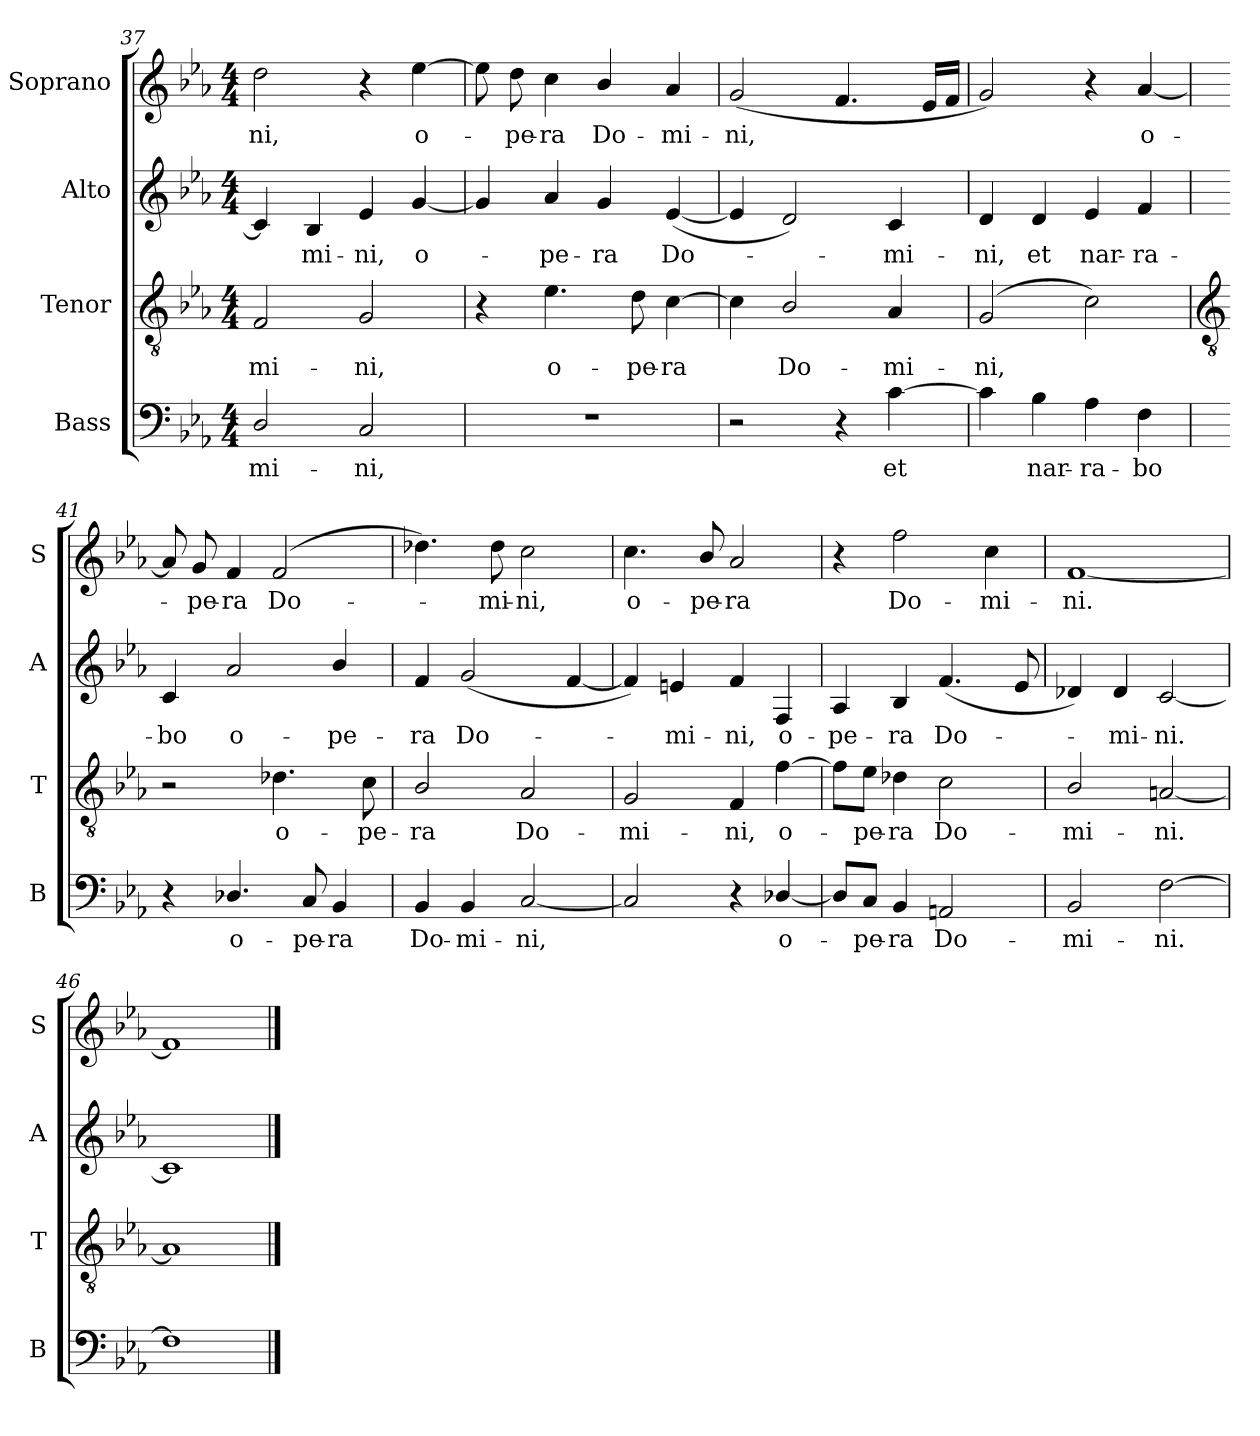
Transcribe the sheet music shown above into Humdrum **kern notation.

**kern	**text	**kern	**text	**kern	**text	**kern	**text
*part4	*part4	*part3	*part3	*part2	*part2	*part1	*part1
*staff4	*staff4	*staff3	*staff3	*staff2	*staff2	*staff1	*staff1
*I"Bass	*	*I"Tenor	*	*I"Alto	*	*I"Soprano	*
*I'B	*	*I'T	*	*I'A	*	*I'S	*
*clefF4	*	*clefGv2	*	*clefG2	*	*clefG2	*
*k[b-e-a-]	*	*k[b-e-a-]	*	*k[b-e-a-]	*	*k[b-e-a-]	*
*E-:	*	*E-:	*	*E-:	*	*E-:	*
*M4/4	*	*M4/4	*	*M4/4	*	*M4/4	*
=37	=37	=37	=37	=37	=37	=37	=37
!	!LO:LY:b	!	!LO:LY:b	!	!	!	!LO:LY:b
2D/	-mi-	2F	-mi-	4c]	.	2dd	-ni,
!	!	!	!	!	!LO:LY:b	!	!
.	.	.	.	4B-	mi-	.	.
!	!LO:LY:b	!	!LO:LY:b	!	!LO:LY:b	!	!
2C	-ni,	2G	-ni,	4e-	-ni,	4r	.
!	!	!	!	!	!LO:LY:b	!	!LO:LY:b
.	.	.	.	[4g	o-	[4ee-	o-
=38	=38	=38	=38	=38	=38	=38	=38
1r	.	4r	.	4g]	.	8ee-]	.
!	!	!	!	!	!	!	!LO:LY:b
.	.	.	.	.	.	8dd	pe-
!	!	!	!LO:LY:b	!	!LO:LY:b	!	!LO:LY:b
.	.	4.e-	o-	4a-	pe-	4cc	-ra
!	!	!	!	!	!LO:LY:b	!	!LO:LY:b
.	.	.	.	4g	-ra	4b-/	Do-
!	!	!	!LO:LY:b	!	!	!	!
.	.	8d	-pe-	.	.	.	.
!	!	!	!LO:LY:b	!	!LO:LY:b	!	!LO:LY:b
.	.	[4c	-ra	(<[4e-	Do-	4a-	-mi-
=39	=39	=39	=39	=39	=39	=39	=39
!	!	!	!	!	!	!	!LO:LY:b
2r	.	4c]	.	4e-]	.	(<2g	-ni,
!	!	!	!LO:LY:b	!	!	!	!
.	.	2B-/	Do-	2d)	.	.	.
4r	.	.	.	.	.	4.f	.
!	!LO:LY:b	!	!LO:LY:b	!	!LO:LY:b	!	!
[4c	et	4A-	-mi-	4c	mi-	.	.
.	.	.	.	.	.	16e-LL	.
.	.	.	.	.	.	16fJJ	.
=40	=40	=40	=40	=40	=40	=40	=40
!	!	!	!LO:LY:b	!	!LO:LY:b	!	!
4c]	.	(<2G	-ni,	4d	-ni,	2g)	.
!	!LO:LY:b	!	!	!	!LO:LY:b	!	!
4B-	nar-	.	.	4d	et	.	.
!	!LO:LY:b	!	!	!	!LO:LY:b	!	!
4A-	-ra-	2c)	.	4e-	nar-	4r	.
!	!LO:LY:b	!	!	!	!LO:LY:b	!	!LO:LY:b
4F	-bo	.	.	4f	-ra-	[4a-	o-
!!LO:LB:g=z
=41	=41	=41	=41	=41	=41	=41	=41
*	*	*clefGv2	*	*	*	*	*
!	!	!	!	!	!LO:LY:b	!	!
4r	.	2r	.	4c	-bo	8a-]	.
!	!	!	!	!	!	!	!LO:LY:b
.	.	.	.	.	.	8g	pe-
!	!LO:LY:b	!	!	!	!LO:LY:b	!	!LO:LY:b
4.D-X/	o-	.	.	2a-	o-	4f	-ra
!	!	!	!LO:LY:b	!	!	!	!LO:LY:b
.	.	4.d-X	o-	.	.	(<2f	Do-
!	!LO:LY:b	!	!	!	!	!	!
8C	-pe-	.	.	.	.	.	.
!	!LO:LY:b	!	!	!	!LO:LY:b	!	!
4BB-	-ra	.	.	4b-/	-pe-	.	.
!	!	!	!LO:LY:b	!	!	!	!
.	.	8c	-pe-	.	.	.	.
=42	=42	=42	=42	=42	=42	=42	=42
!	!LO:LY:b	!	!LO:LY:b	!	!LO:LY:b	!	!
4BB-	Do-	2B-/	-ra	4f	-ra	4.dd-X)	.
!	!LO:LY:b	!	!	!	!LO:LY:b	!	!
4BB-	-mi-	.	.	(<2g	Do-	.	.
!	!	!	!	!	!	!	!LO:LY:b
.	.	.	.	.	.	8dd-	mi-
!	!LO:LY:b	!	!LO:LY:b	!	!	!	!LO:LY:b
[2C	-ni,	2A-	Do-	.	.	2cc	-ni,
.	.	.	.	[4f	.	.	.
=43	=43	=43	=43	=43	=43	=43	=43
!	!	!	!LO:LY:b	!	!	!	!LO:LY:b
2C]	.	2G	-mi-	4f])	.	4.cc	o-
!	!	!	!	!	!LO:LY:b	!	!
.	.	.	.	4en	mi-	.	.
!	!	!	!	!	!	!	!LO:LY:b
.	.	.	.	.	.	8b-/	-pe-
!	!	!	!LO:LY:b	!	!LO:LY:b	!	!LO:LY:b
4r	.	4F	-ni,	4f	-ni,	2a-	-ra
!	!LO:LY:b	!	!LO:LY:b	!	!LO:LY:b	!	!
[4D-X/	o-	[4f	o-	4F	o-	.	.
=44	=44	=44	=44	=44	=44	=44	=44
!	!	!	!	!	!LO:LY:b	!	!
8D-/L]	.	8f\L]	.	4A-	-pe-	4r	.
!	!LO:LY:b	!	!LO:LY:b	!	!	!	!
8C/J	pe-	8e-\J	pe-	.	.	.	.
!	!LO:LY:b	!	!LO:LY:b	!	!LO:LY:b	!	!LO:LY:b
4BB-	-ra	4d-X	-ra	4B-	-ra	2ff	Do-
!	!LO:LY:b	!	!LO:LY:b	!	!LO:LY:b	!	!
2AAn	Do-	2c	Do-	(<4.f	Do-	.	.
!	!	!	!	!	!	!	!LO:LY:b
.	.	.	.	.	.	4cc	-mi-
.	.	.	.	8e-	.	.	.
=45	=45	=45	=45	=45	=45	=45	=45
!	!LO:LY:b	!	!LO:LY:b	!	!	!	!LO:LY:b
2BB-	-mi-	2B-/	-mi-	4d-X)	.	[1f	-ni.
!	!	!	!	!	!LO:LY:b	!	!
.	.	.	.	4d-	mi-	.	.
!	!LO:LY:b	!	!LO:LY:b	!	!LO:LY:b	!	!
[2F	-ni.	[2An	-ni.	[2c	-ni.	.	.
=46	=46	=46	=46	=46	=46	=46	=46
1F]	.	1A]	.	1c]	.	1f]	.
==	==	==	==	==	==	==	==
*-	*-	*-	*-	*-	*-	*-	*-
